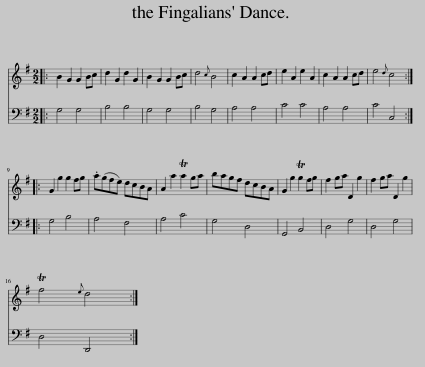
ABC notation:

X:1
%%score 1 2
L:1/8
M:2/2
I:linebreak $
K:G
V:1 treble
V:2 bass
V:1
|: B2 G2 G2 Bc | d2 G2 d2 G2 | B2 G2 G2 Bc | d4{c} B4 | c2 A2 A2 cd | %5
 e2 A2 e2 A2 | c2 A2 A2 cd | e4{d} c4 ::$ G2 g2 g2 fg | .a(gfe) dcBA | %10
 A2 a2 Ta2 ga | bagf dcBA | G2 g2 Tg2 fg | f2 ga D2 g2 | f2 ga D2 g2 |$ %15
 Tf4{e} d4 :| %16
V:2
|: G,4 G,4 | B,4 B,4 | G,4 G,4 | B,4 G,4 | A,4 A,4 | %5
 C4 C4 | A,4 A,4 | C4 C,4 ::$ G,4 B,4 | A,4 F,4 | %10
 A,4 C4 | G,4 D,4 | G,,4 B,,4 | D,4 G,4 | D,4 G,4 |$ %15
 D,4 D,,4 :| %16
